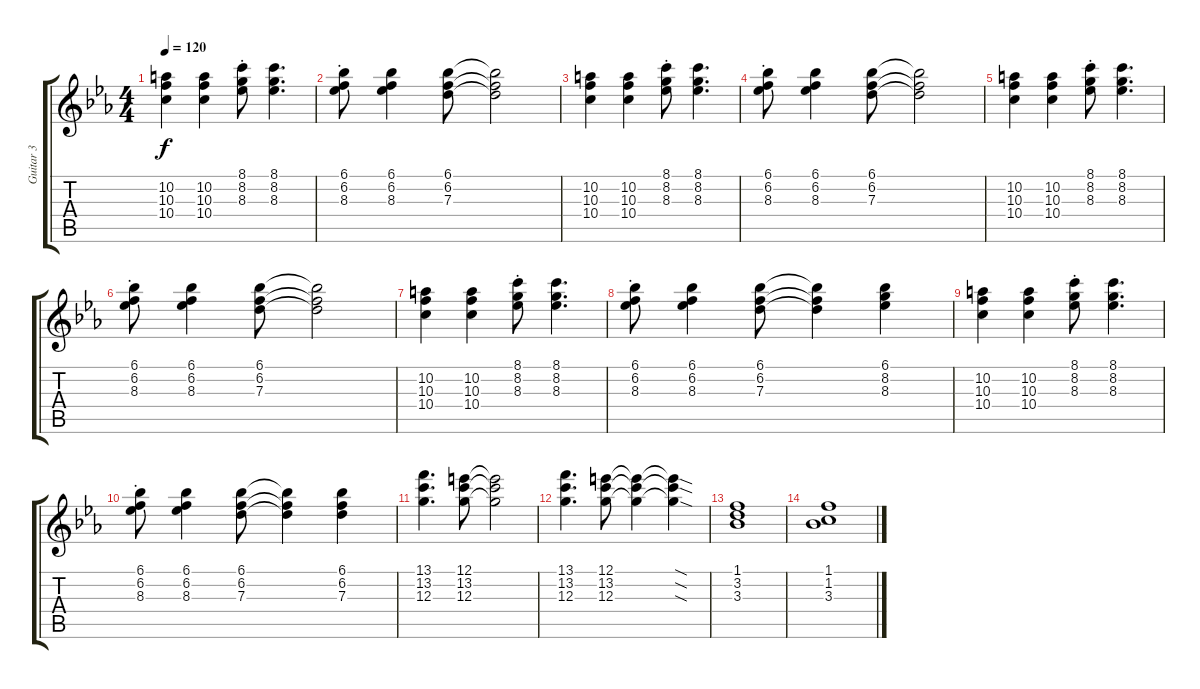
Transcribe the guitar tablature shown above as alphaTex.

\track ("Guitar 3" "Guitar 3") {instrument distortionguitar}
\staff {score tabs}
\tuning (E4 B3 G3 D3 A2 E2) {hide}
\ts (4 4)
\tempo 120
\clef g2
\ks eb
(10.2 10.3 10.4).4{dy f} (10.2 10.3 10.4).4 (8.1{st} 8.2{st} 8.3{st}).8 (8.1 8.2 8.3).4{d} |
(6.1{st} 6.2{st} 8.3{st}).8 (6.1 6.2 8.3).4 (6.1 6.2 7.3).8 (6.1{t} 6.2{t} 7.3{t}).2 |
(10.2 10.3 10.4).4 (10.2 10.3 10.4).4 (8.1{st} 8.2{st} 8.3{st}).8 (8.1 8.2 8.3).4{d} |
(6.1{st} 6.2{st} 8.3{st}).8 (6.1 6.2 8.3).4 (6.1 6.2 7.3).8 (6.1{t} 6.2{t} 7.3{t}).2 |
(10.2 10.3 10.4).4 (10.2 10.3 10.4).4 (8.1{st} 8.2{st} 8.3{st}).8 (8.1 8.2 8.3).4{d} |
(6.1{st} 6.2{st} 8.3{st}).8 (6.1 6.2 8.3).4 (6.1 6.2 7.3).8 (6.1{t} 6.2{t} 7.3{t}).2 |
(10.2 10.3 10.4).4 (10.2 10.3 10.4).4 (8.1{st} 8.2{st} 8.3{st}).8 (8.1 8.2 8.3).4{d} |
(6.1{st} 6.2{st} 8.3{st}).8 (6.1 6.2 8.3).4 (6.1 6.2 7.3).8 (6.1{t} 6.2{t} 7.3{t}).4 (6.1 8.2 8.3).4 |
(10.2 10.3 10.4).4 (10.2 10.3 10.4).4 (8.1{st} 8.2{st} 8.3{st}).8 (8.1 8.2 8.3).4{d} |
(6.1{st} 6.2{st} 8.3{st}).8 (6.1 6.2 8.3).4 (6.1 6.2 7.3).8 (6.1{t} 6.2{t} 7.3{t}).4 (6.1 6.2 7.3).4 |
(13.1 13.2 12.3).4{d} (12.1 13.2 12.3).8 (12.1{t} 13.2{t} 12.3{t}).2 |
(13.1 13.2 12.3).4{d} (12.1 13.2 12.3).8 (12.1{t} 13.2{t} 12.3{t}).4 (12.1{sod t} 13.2{sod t} 12.3{sod t}).4 |
(1.1 3.2 3.3).1 |
(1.1 1.2 3.3).1
